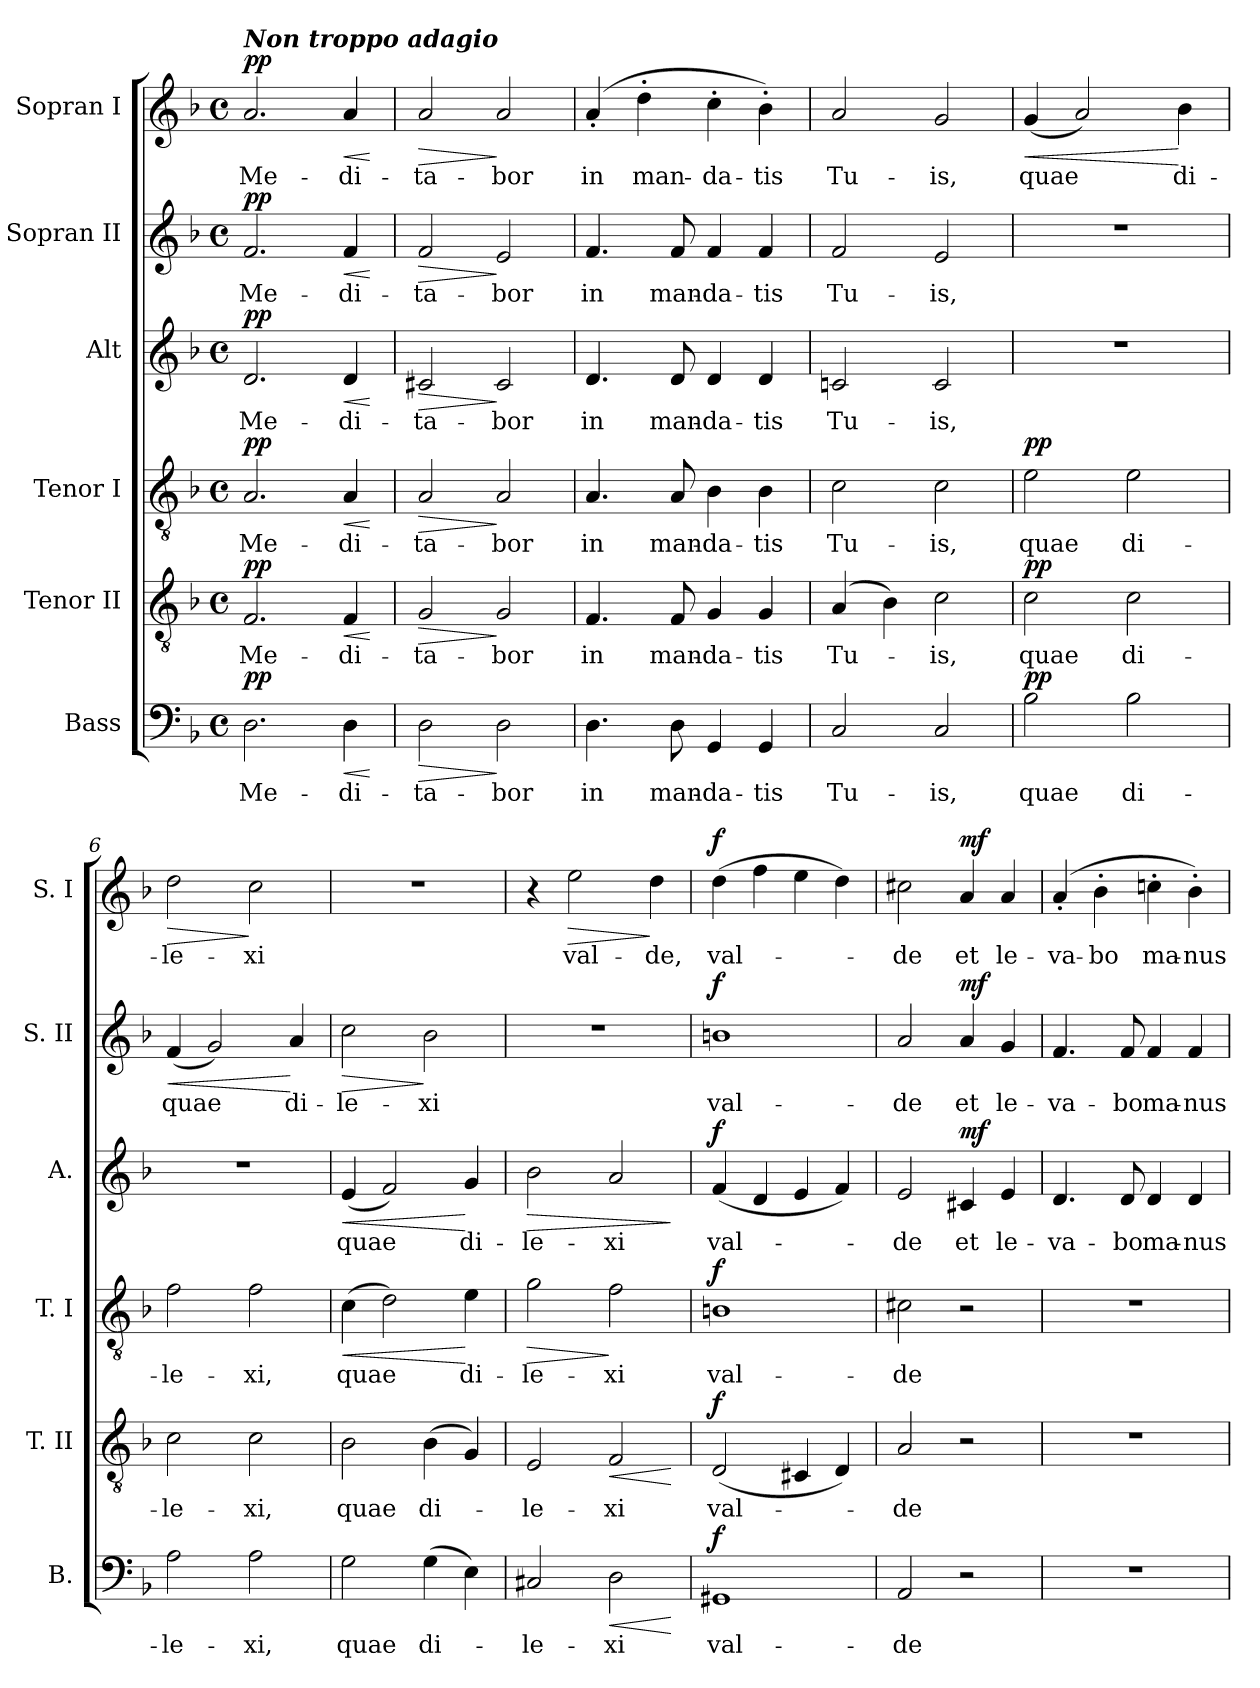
**kern	**text	**dynam	**kern	**text	**dynam	**kern	**text	**dynam	**kern	**text	**dynam	**kern	**text	**dynam	**kern	**text	**dynam
*part6	*part6	*part6	*part5	*part5	*part5	*part4	*part4	*part4	*part3	*part3	*part3	*part2	*part2	*part2	*part1	*part1	*part1
*staff6	*staff6	*staff6	*staff5	*staff5	*staff5	*staff4	*staff4	*staff4	*staff3	*staff3	*staff3	*staff2	*staff2	*staff2	*staff1	*staff1	*staff1
*I"Bass	*	*	*I"Tenor II	*	*	*I"Tenor I	*	*	*I"Alt	*	*	*I"Sopran II	*	*	*I"Sopran I	*	*
*I'B.	*	*	*I'T. II	*	*	*I'T. I	*	*	*I'A.	*	*	*I'S. II	*	*	*I'S. I	*	*
*clefF4	*	*	*clefGv2	*	*	*clefGv2	*	*	*clefG2	*	*	*clefG2	*	*	*clefG2	*	*
*k[b-]	*	*	*k[b-]	*	*	*k[b-]	*	*	*k[b-]	*	*	*k[b-]	*	*	*k[b-]	*	*
*F:	*	*	*F:	*	*	*F:	*	*	*F:	*	*	*F:	*	*	*F:	*	*
*M4/4	*	*	*M4/4	*	*	*M4/4	*	*	*M4/4	*	*	*M4/4	*	*	*M4/4	*	*
*met(c)	*	*	*met(c)	*	*	*met(c)	*	*	*met(c)	*	*	*met(c)	*	*	*met(c)	*	*
=1	=1	=1	=1	=1	=1	=1	=1	=1	=1	=1	=1	=1	=1	=1	=1	=1	=1
!	!	!	!	!	!	!	!	!	!	!	!	!	!	!	!LO:TX:a:Bi:t=Non troppo adagio	!	!
!	!LO:LY:b	!LO:DY:a	!	!LO:LY:b	!LO:DY:a	!	!LO:LY:b	!LO:DY:a	!	!LO:LY:b	!LO:DY:a	!	!LO:LY:b	!LO:DY:a	!	!LO:LY:b	!LO:DY:a
2.D\	Me-	pp	2.F/	Me-	pp	2.A/	Me-	pp	2.d/	Me-	pp	2.f/	Me-	pp	2.a/	Me-	pp
!	!LO:LY:b	!LO:HP:b	!	!LO:LY:b	!LO:HP:b	!	!LO:LY:b	!LO:HP:b	!	!LO:LY:b	!LO:HP:b	!	!LO:LY:b	!LO:HP:b	!	!LO:LY:b	!LO:HP:b
4D\	-di-	<	4F/	-di-	<	4A/	-di-	<	4d/	-di-	<	4f/	-di-	<	4a/	-di-	<
.	.	[	.	.	[	.	.	[	.	.	[	.	.	[	.	.	[
=2	=2	=2	=2	=2	=2	=2	=2	=2	=2	=2	=2	=2	=2	=2	=2	=2	=2
!	!LO:LY:b	!LO:HP:b	!	!LO:LY:b	!LO:HP:b	!	!LO:LY:b	!LO:HP:b	!	!LO:LY:b	!LO:HP:b	!	!LO:LY:b	!LO:HP:b	!	!LO:LY:b	!LO:HP:b
2D\	-ta-	>	2G/	-ta-	>	2A/	-ta-	>	2c#X/	-ta-	>	2f/	-ta-	>	2a/	-ta-	>
!	!LO:LY:b	!	!	!LO:LY:b	!	!	!LO:LY:b	!	!	!LO:LY:b	!	!	!LO:LY:b	!	!	!LO:LY:b	!
2D\	-bor	]	2G/	-bor	]	2A/	-bor	]	2c#/	-bor	]	2e/	-bor	]	2a/	-bor	]
=3	=3	=3	=3	=3	=3	=3	=3	=3	=3	=3	=3	=3	=3	=3	=3	=3	=3
!	!LO:LY:b	!	!	!LO:LY:b	!	!	!LO:LY:b	!	!	!LO:LY:b	!	!	!LO:LY:b	!	!	!LO:LY:b	!
4.D\	in	.	4.F/	in	.	4.A/	in	.	4.d/	in	.	4.f/	in	.	(4a'</	in	.
!	!	!	!	!	!	!	!	!	!	!	!	!	!	!	!	!LO:LY:b	!
.	.	.	.	.	.	.	.	.	.	.	.	.	.	.	4dd'>\	man-	.
!	!LO:LY:b	!	!	!LO:LY:b	!	!	!LO:LY:b	!	!	!LO:LY:b	!	!	!LO:LY:b	!	!	!	!
8D\	man-	.	8F/	man-	.	8A/	man-	.	8d/	man-	.	8f/	man-	.	.	.	.
!	!LO:LY:b	!	!	!LO:LY:b	!	!	!LO:LY:b	!	!	!LO:LY:b	!	!	!LO:LY:b	!	!	!LO:LY:b	!
4GG/	-da-	.	4G/	-da-	.	4B-\	-da-	.	4d/	-da-	.	4f/	-da-	.	4cc'>\	-da-	.
!	!LO:LY:b	!	!	!LO:LY:b	!	!	!LO:LY:b	!	!	!LO:LY:b	!	!	!LO:LY:b	!	!	!LO:LY:b	!
4GG/	-tis	.	4G/	-tis	.	4B-\	-tis	.	4d/	-tis	.	4f/	-tis	.	4b-'>\)	-tis	.
=4	=4	=4	=4	=4	=4	=4	=4	=4	=4	=4	=4	=4	=4	=4	=4	=4	=4
!	!LO:LY:b	!	!	!LO:LY:b	!	!	!LO:LY:b	!	!	!LO:LY:b	!	!	!LO:LY:b	!	!	!LO:LY:b	!
2C/	Tu-	.	(4A/	Tu-	.	2c\	Tu-	.	2cn/	Tu-	.	2f/	Tu-	.	2a/	Tu-	.
.	.	.	4B-\)	.	.	.	.	.	.	.	.	.	.	.	.	.	.
!	!LO:LY:b	!	!	!LO:LY:b	!	!	!LO:LY:b	!	!	!LO:LY:b	!	!	!LO:LY:b	!	!	!LO:LY:b	!
2C/	-is,	.	2c\	-is,	.	2c\	-is,	.	2c/	-is,	.	2e/	-is,	.	2g/	-is,	.
=5	=5	=5	=5	=5	=5	=5	=5	=5	=5	=5	=5	=5	=5	=5	=5	=5	=5
!	!LO:LY:b	!LO:DY:a	!	!LO:LY:b	!LO:DY:a	!	!LO:LY:b	!LO:DY:a	!	!	!	!	!	!	!	!LO:LY:b	!LO:HP:b
2B-\	quae	pp	2c\	quae	pp	2e\	quae	pp	1r	.	.	1r	.	.	(<4g/	quae	<
.	.	.	.	.	.	.	.	.	.	.	.	.	.	.	2a/)	.	.
!	!LO:LY:b	!	!	!LO:LY:b	!	!	!LO:LY:b	!	!	!	!	!	!	!	!	!	!
2B-\	di-	.	2c\	di-	.	2e\	di-	.	.	.	.	.	.	.	.	.	.
!	!	!	!	!	!	!	!	!	!	!	!	!	!	!	!	!LO:LY:b	!
.	.	.	.	.	.	.	.	.	.	.	.	.	.	.	4b-\	di-	[
!!LO:LB:g=z
=6	=6	=6	=6	=6	=6	=6	=6	=6	=6	=6	=6	=6	=6	=6	=6	=6	=6
!	!LO:LY:b	!	!	!LO:LY:b	!	!	!LO:LY:b	!	!	!	!	!	!LO:LY:b	!LO:HP:b	!	!LO:LY:b	!LO:HP:b
2A\	-le-	.	2c\	-le-	.	2f\	-le-	.	1r	.	.	(<4f/	quae	<	2dd\	-le-	>
.	.	.	.	.	.	.	.	.	.	.	.	2g/)	.	.	.	.	.
!	!LO:LY:b	!	!	!LO:LY:b	!	!	!LO:LY:b	!	!	!	!	!	!	!	!	!LO:LY:b	!
2A\	-xi,	.	2c\	-xi,	.	2f\	-xi,	.	.	.	.	.	.	.	2cc\	-xi	]
!	!	!	!	!	!	!	!	!	!	!	!	!	!LO:LY:b	!	!	!	!
.	.	.	.	.	.	.	.	.	.	.	.	4a/	di-	[	.	.	.
=7	=7	=7	=7	=7	=7	=7	=7	=7	=7	=7	=7	=7	=7	=7	=7	=7	=7
!	!LO:LY:b	!	!	!LO:LY:b	!	!	!LO:LY:b	!LO:HP:b	!	!LO:LY:b	!LO:HP:b	!	!LO:LY:b	!LO:HP:b	!	!	!
2G\	quae	.	2B-\	quae	.	(>4c\	quae	<	(<4e/	quae	<	2cc\	-le-	>	1r	.	.
.	.	.	.	.	.	2d\)	.	.	2f/)	.	.	.	.	.	.	.	.
!	!LO:LY:b	!	!	!LO:LY:b	!	!	!	!	!	!	!	!	!LO:LY:b	!	!	!	!
(>4G\	di-	.	(>4B-\	di-	.	.	.	.	.	.	.	2b-\	-xi	]	.	.	.
!	!	!	!	!	!	!	!LO:LY:b	!	!	!LO:LY:b	!	!	!	!	!	!	!
4E\)	.	.	4G/)	.	.	4e\	di-	[	4g/	di-	[	.	.	.	.	.	.
=8	=8	=8	=8	=8	=8	=8	=8	=8	=8	=8	=8	=8	=8	=8	=8	=8	=8
!	!LO:LY:b	!	!	!LO:LY:b	!	!	!LO:LY:b	!LO:HP:b	!	!LO:LY:b	!LO:HP:b	!	!	!	!	!	!
2C#X/	-le-	.	2E/	-le-	.	2g\	-le-	>	2b-\	-le-	>	1r	.	.	4r	.	.
!	!	!	!	!	!	!	!	!	!	!	!	!	!	!	!	!LO:LY:b	!LO:HP:b
.	.	.	.	.	.	.	.	.	.	.	.	.	.	.	2ee\	val-	>
!	!LO:LY:b	!LO:HP:b	!	!LO:LY:b	!LO:HP:b	!	!LO:LY:b	!	!	!LO:LY:b	!	!	!	!	!	!	!
2D\	-xi	<	2F/	-xi	<	2f\	-xi	]	2a/	-xi	.	.	.	.	.	.	.
!	!	!	!	!	!	!	!	!	!	!	!	!	!	!	!	!LO:LY:b	!
.	.	.	.	.	.	.	.	.	.	.	.	.	.	.	4dd\	-de,	]
.	.	[	.	.	[	.	.	.	.	.	]	.	.	.	.	.	.
=9	=9	=9	=9	=9	=9	=9	=9	=9	=9	=9	=9	=9	=9	=9	=9	=9	=9
!	!LO:LY:b	!LO:DY:a	!	!LO:LY:b	!LO:DY:a	!	!LO:LY:b	!LO:DY:a	!	!LO:LY:b	!LO:DY:a	!	!LO:LY:b	!LO:DY:a	!	!LO:LY:b	!LO:DY:a
1GG#X	val-	f	(<2D/	val-	f	1Bn	val-	f	(<4f/	val-	f	1bn	val-	f	(>4dd\	val-	f
.	.	.	.	.	.	.	.	.	4d/	.	.	.	.	.	4ff\	.	.
.	.	.	4C#X/	.	.	.	.	.	4e/	.	.	.	.	.	4ee\	.	.
.	.	.	4D/)	.	.	.	.	.	4f/)	.	.	.	.	.	4dd\)	.	.
=10	=10	=10	=10	=10	=10	=10	=10	=10	=10	=10	=10	=10	=10	=10	=10	=10	=10
!	!LO:LY:b	!	!	!LO:LY:b	!	!	!LO:LY:b	!	!	!LO:LY:b	!	!	!LO:LY:b	!	!	!LO:LY:b	!
2AA/	-de	.	2A/	-de	.	2c#X\	-de	.	2e/	-de	.	2a/	-de	.	2cc#X\	-de	.
!	!	!	!	!	!	!	!	!	!	!LO:LY:b	!LO:DY:a	!	!LO:LY:b	!LO:DY:a	!	!LO:LY:b	!LO:DY:a
2r	.	.	2r	.	.	2r	.	.	4c#X/	et	mf	4a/	et	mf	4a/	et	mf
!	!	!	!	!	!	!	!	!	!	!LO:LY:b	!	!	!LO:LY:b	!	!	!LO:LY:b	!
.	.	.	.	.	.	.	.	.	4e/	le-	.	4g/	le-	.	4a/	le-	.
=11	=11	=11	=11	=11	=11	=11	=11	=11	=11	=11	=11	=11	=11	=11	=11	=11	=11
!	!	!	!	!	!	!	!	!	!	!LO:LY:b	!	!	!LO:LY:b	!	!	!LO:LY:b	!
1r	.	.	1r	.	.	1r	.	.	4.d/	-va-	.	4.f/	-va-	.	(4a'</	-va-	.
!	!	!	!	!	!	!	!	!	!	!	!	!	!	!	!	!LO:LY:b	!
.	.	.	.	.	.	.	.	.	.	.	.	.	.	.	4b-'>\	-bo	.
!	!	!	!	!	!	!	!	!	!	!LO:LY:b	!	!	!LO:LY:b	!	!	!	!
.	.	.	.	.	.	.	.	.	8d/	-bo	.	8f/	-bo	.	.	.	.
!	!	!	!	!	!	!	!	!	!	!LO:LY:b	!	!	!LO:LY:b	!	!	!LO:LY:b	!
.	.	.	.	.	.	.	.	.	4d/	ma-	.	4f/	ma-	.	4ccn'>\	ma-	.
!	!	!	!	!	!	!	!	!	!	!LO:LY:b	!	!	!LO:LY:b	!	!	!LO:LY:b	!
.	.	.	.	.	.	.	.	.	4d/	-nus	.	4f/	-nus	.	4b-'>\)	-nus	.
=	=	=	=	=	=	=	=	=	=	=	=	=	=	=	=	=	=
*-	*-	*-	*-	*-	*-	*-	*-	*-	*-	*-	*-	*-	*-	*-	*-	*-	*-
